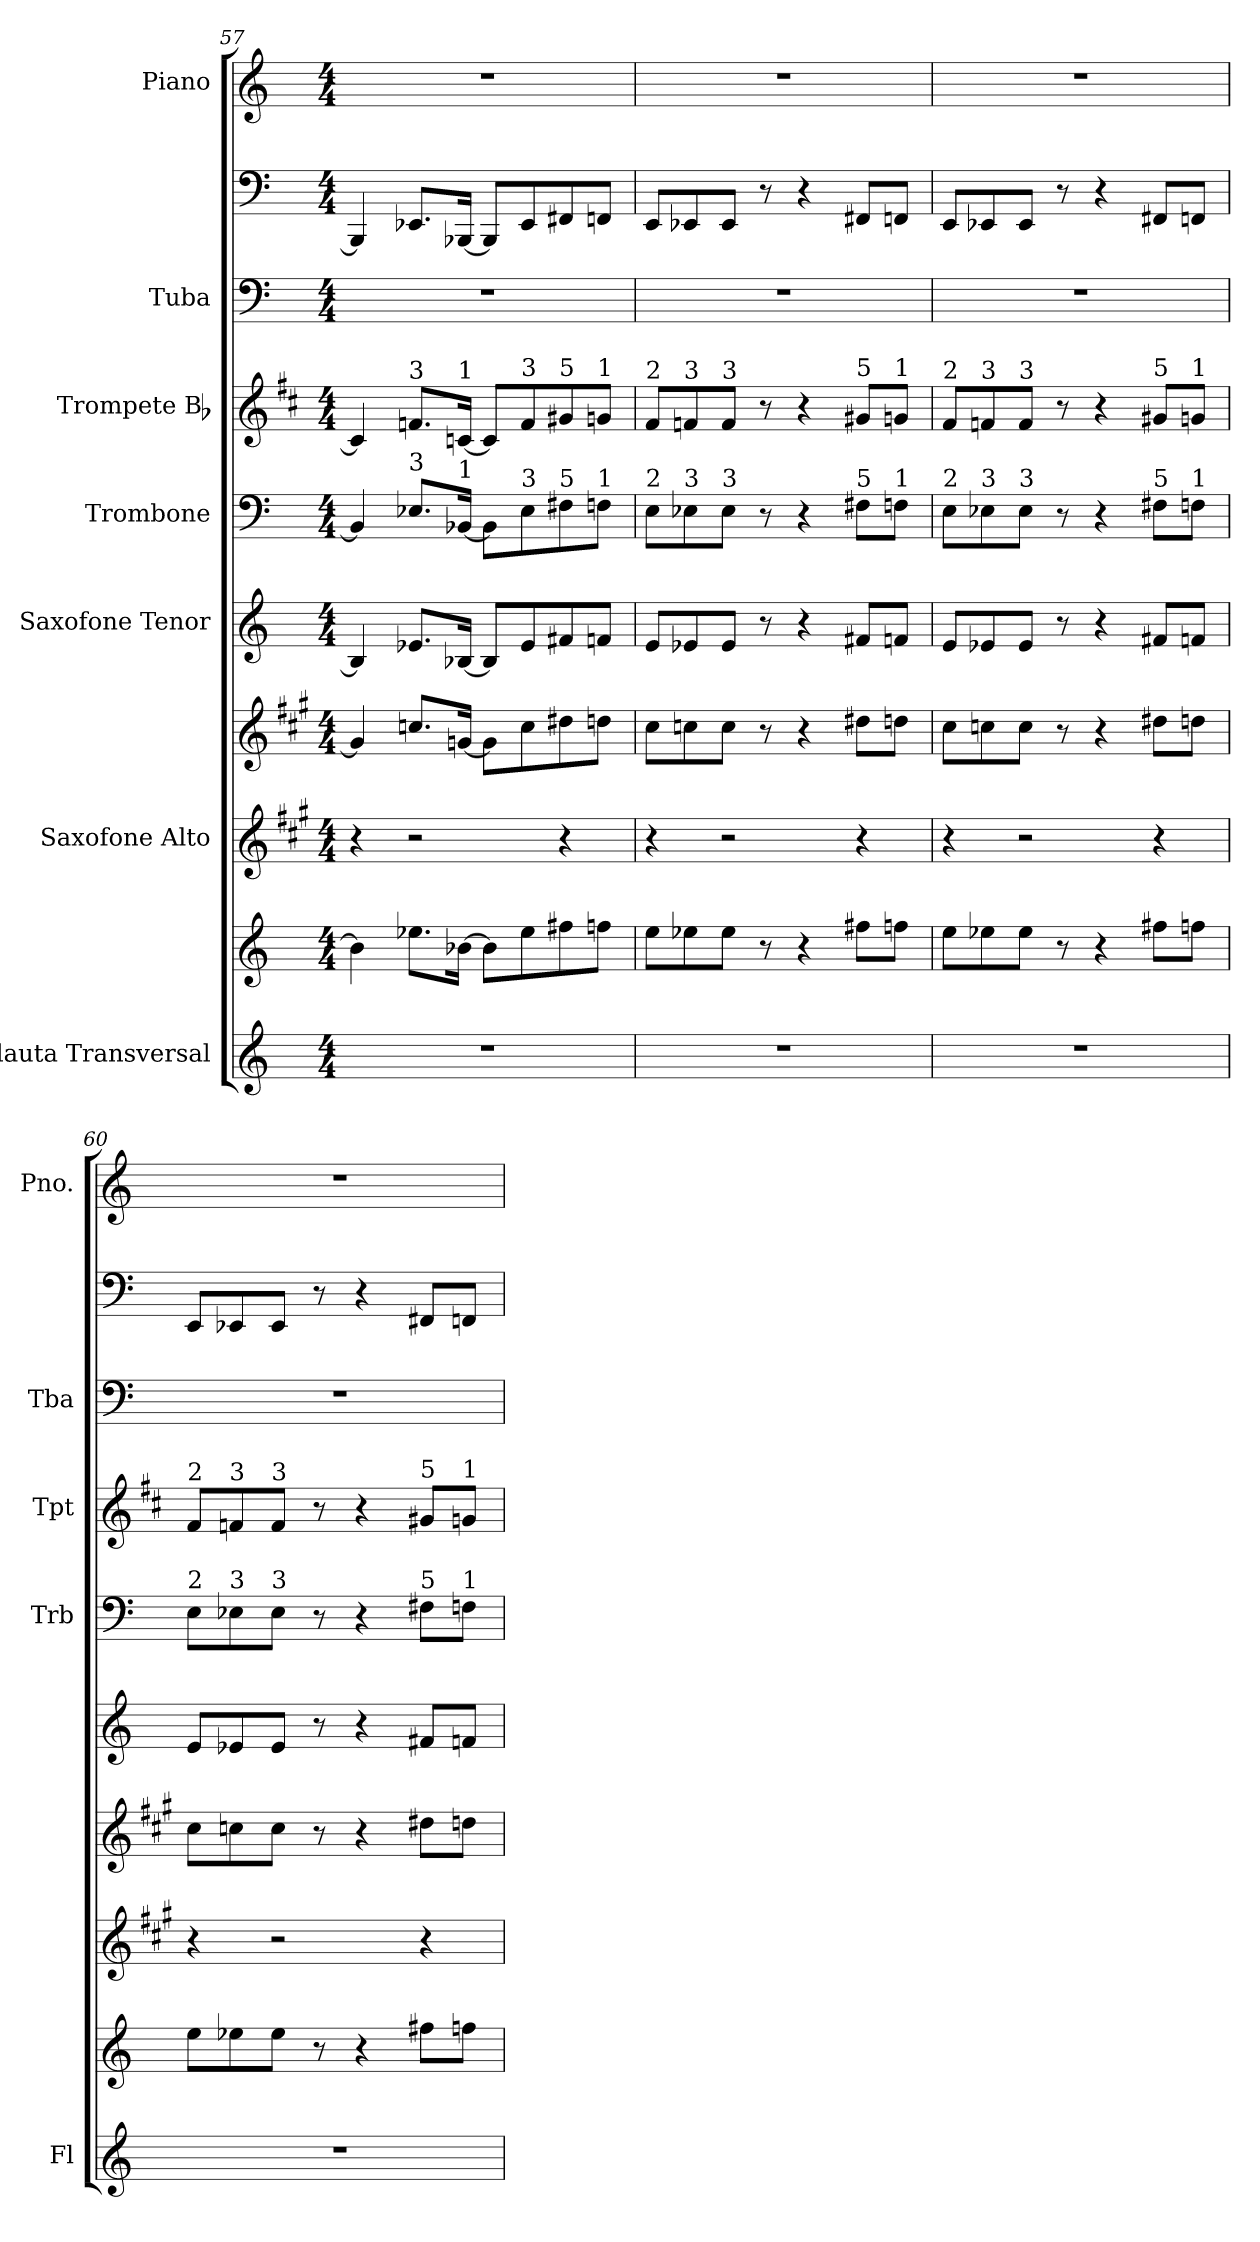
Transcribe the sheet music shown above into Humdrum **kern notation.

**kern	**kern	**kern	**kern	**kern	**kern	**kern	**kern	**kern	**kern
*part7	*part7	*part6	*part6	*part5	*part4	*part3	*part2	*part2	*part1
*staff10	*staff9	*staff8	*staff7	*staff6	*staff5	*staff4	*staff3	*staff2	*staff1
*I"Flauta Transversal	*	*I"Saxofone Alto	*	*I"Saxofone Tenor	*I"Trombone	*I"Trompete Bb	*I"Tuba	*	*I"Piano
*I'Fl	*	*	*	*	*I'Trb	*I'Tpt	*I'Tba	*	*I'Pno.
*clefG2	*clefG2	*clefG2	*clefG2	*clefG2	*clefF4	*clefG2	*clefF4	*clefF4	*clefG2
*	*	*ITrd5c9	*ITrd5c9	*ITrd8c14	*	*ITrd1c2	*	*	*
*k[]	*k[]	*k[]	*k[]	*k[]	*k[]	*k[]	*k[]	*k[]	*k[]
*M4/4	*M4/4	*M4/4	*M4/4	*M4/4	*M4/4	*M4/4	*M4/4	*M4/4	*M4/4
=57	=57	=57	=57	=57	=57	=57	=57	=57	=57
1r	4b-\]	4r	4B-/]	4BB-/]	4BB-/]	4B-/]	1r	4BBB-/]	1r
!	!	!	!	!	!	!LO:TX:a:t=3	!	!	!
!	!	!	!	!	!LO:TX:a:t=3	!	!	!	!
.	8.ee-X\L	2r	8.e-X/L	8.E-X/L	8.E-X/L	8.e-X/L	.	8.EE-X/L	.
!	!	!	!	!	!	!LO:TX:a:t=1	!	!	!
!	!	!	!	!	!LO:TX:a:t=1	!	!	!	!
.	[16b-X\Jk	.	[16B-X/Jk	[16BB-X/Jk	[16BB-X/Jk	[16B-X/Jk	.	[16BBB-X/Jk	.
.	8b-\L]	.	8B-\L]	8BB-/L]	8BB-\L]	8B-/L]	.	8BBB-/L]	.
!	!	!	!	!	!	!LO:TX:a:t=3	!	!	!
!	!	!	!	!	!LO:TX:a:t=3	!	!	!	!
.	8ee-\	.	8e-\	8E-/	8E-\	8e-/	.	8EE-/	.
!	!	!	!	!	!	!LO:TX:a:t=5	!	!	!
!	!	!	!	!	!LO:TX:a:t=5	!	!	!	!
.	8ff#X\	4r	8f#X\	8F#X/	8F#X\	8f#X/	.	8FF#X/	.
!	!	!	!	!	!	!LO:TX:a:t=1	!	!	!
!	!	!	!	!	!LO:TX:a:t=1	!	!	!	!
.	8ffn\J	.	8fn\J	8Fn/J	8Fn\J	8fn/J	.	8FFn/J	.
!!LO:PB:g=z
=58	=58	=58	=58	=58	=58	=58	=58	=58	=58
!	!	!	!	!	!	!LO:TX:a:t=2	!	!	!
!	!	!	!	!	!LO:TX:a:t=2	!	!	!	!
1r	8ee\L	4r	8e\L	8E/L	8E\L	8e/L	1r	8EE/L	1r
!	!	!	!	!	!	!LO:TX:a:t=3	!	!	!
!	!	!	!	!	!LO:TX:a:t=3	!	!	!	!
.	8ee-X\	.	8e-X\	8E-X/	8E-X\	8e-X/	.	8EE-X/	.
!	!	!	!	!	!	!LO:TX:a:t=3	!	!	!
!	!	!	!	!	!LO:TX:a:t=3	!	!	!	!
.	8ee-\J	2r	8e-\J	8E-/J	8E-\J	8e-/J	.	8EE-/J	.
.	8r	.	8r	8r	8r	8r	.	8r	.
.	4r	.	4r	4r	4r	4r	.	4r	.
!	!	!	!	!	!	!LO:TX:a:t=5	!	!	!
!	!	!	!	!	!LO:TX:a:t=5	!	!	!	!
.	8ff#X\L	4r	8f#X\L	8F#X/L	8F#X\L	8f#X/L	.	8FF#X/L	.
!	!	!	!	!	!	!LO:TX:a:t=1	!	!	!
!	!	!	!	!	!LO:TX:a:t=1	!	!	!	!
.	8ffn\J	.	8fn\J	8Fn/J	8Fn\J	8fn/J	.	8FFn/J	.
=59	=59	=59	=59	=59	=59	=59	=59	=59	=59
!	!	!	!	!	!	!LO:TX:a:t=2	!	!	!
!	!	!	!	!	!LO:TX:a:t=2	!	!	!	!
1r	8ee\L	4r	8e\L	8E/L	8E\L	8e/L	1r	8EE/L	1r
!	!	!	!	!	!	!LO:TX:a:t=3	!	!	!
!	!	!	!	!	!LO:TX:a:t=3	!	!	!	!
.	8ee-X\	.	8e-X\	8E-X/	8E-X\	8e-X/	.	8EE-X/	.
!	!	!	!	!	!	!LO:TX:a:t=3	!	!	!
!	!	!	!	!	!LO:TX:a:t=3	!	!	!	!
.	8ee-\J	2r	8e-\J	8E-/J	8E-\J	8e-/J	.	8EE-/J	.
.	8r	.	8r	8r	8r	8r	.	8r	.
.	4r	.	4r	4r	4r	4r	.	4r	.
!	!	!	!	!	!	!LO:TX:a:t=5	!	!	!
!	!	!	!	!	!LO:TX:a:t=5	!	!	!	!
.	8ff#X\L	4r	8f#X\L	8F#X/L	8F#X\L	8f#X/L	.	8FF#X/L	.
!	!	!	!	!	!	!LO:TX:a:t=1	!	!	!
!	!	!	!	!	!LO:TX:a:t=1	!	!	!	!
.	8ffn\J	.	8fn\J	8Fn/J	8Fn\J	8fn/J	.	8FFn/J	.
=60	=60	=60	=60	=60	=60	=60	=60	=60	=60
!	!	!	!	!	!	!LO:TX:a:t=2	!	!	!
!	!	!	!	!	!LO:TX:a:t=2	!	!	!	!
1r	8ee\L	4r	8e\L	8E/L	8E\L	8e/L	1r	8EE/L	1r
!	!	!	!	!	!	!LO:TX:a:t=3	!	!	!
!	!	!	!	!	!LO:TX:a:t=3	!	!	!	!
.	8ee-X\	.	8e-X\	8E-X/	8E-X\	8e-X/	.	8EE-X/	.
!	!	!	!	!	!	!LO:TX:a:t=3	!	!	!
!	!	!	!	!	!LO:TX:a:t=3	!	!	!	!
.	8ee-\J	2r	8e-\J	8E-/J	8E-\J	8e-/J	.	8EE-/J	.
.	8r	.	8r	8r	8r	8r	.	8r	.
.	4r	.	4r	4r	4r	4r	.	4r	.
!	!	!	!	!	!	!LO:TX:a:t=5	!	!	!
!	!	!	!	!	!LO:TX:a:t=5	!	!	!	!
.	8ff#X\L	4r	8f#X\L	8F#X/L	8F#X\L	8f#X/L	.	8FF#X/L	.
!	!	!	!	!	!	!LO:TX:a:t=1	!	!	!
!	!	!	!	!	!LO:TX:a:t=1	!	!	!	!
.	8ffn\J	.	8fn\J	8Fn/J	8Fn\J	8fn/J	.	8FFn/J	.
=	=	=	=	=	=	=	=	=	=
*-	*-	*-	*-	*-	*-	*-	*-	*-	*-
